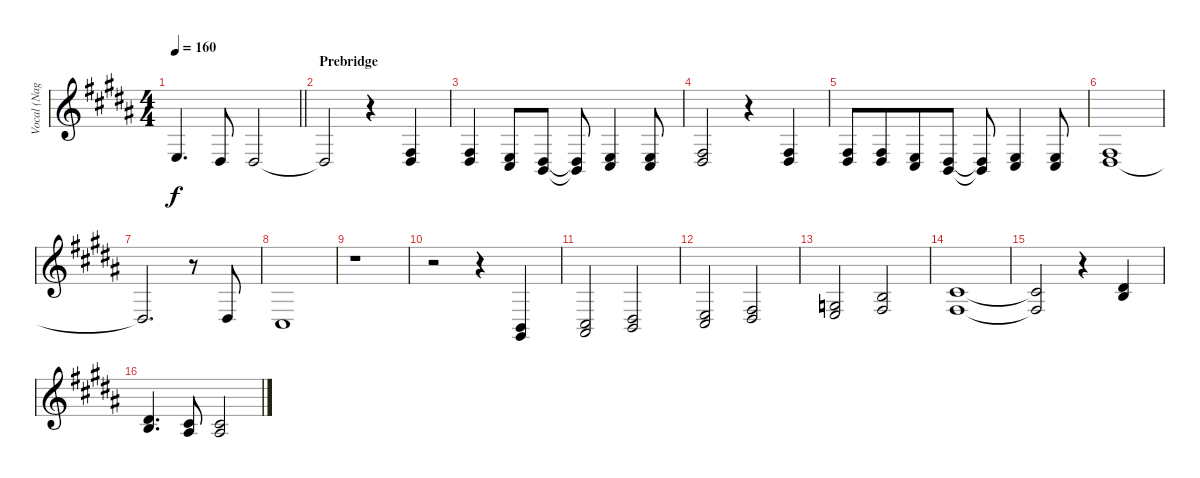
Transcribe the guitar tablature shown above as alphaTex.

\track ("Vocal (Nagi)" "Vocal (Nag") {instrument electricpiano1}
\staff {score}
\tuning (E4 B3 G3 D3 A2 E2) {hide}
\ts (4 4)
\tempo 160
\clef g2
\barLineRight lightlight
\ks b
2.4.4{d dy f} 1.4.8 1.4.2 |
\section ("" "Prebridge")
1.4{t}.2 r.4 (1.4 9.5).4 |
(1.4 9.5).4 (2.4 4.5).8 (1.4 2.5).8 (1.4{t} 2.5{t}).8 (2.4 4.5).4 (2.4 4.5).8 |
(1.4 9.5).2 r.4 (1.4 9.5).4 |
(1.4 9.5).8 (1.4 9.5).8{beam merge} (2.4 4.5).8 (1.4 2.5).8 (1.4{t} 2.5{t}).8 (2.4 4.5).4 (2.4 4.5).8 |
(1.4 9.5).1 |
1.4{t}.2{d} r.8 1.4.8 |
4.5.1 |
r.1 |
r.2 r.4 (2.5 4.6).4 |
(1.5 9.6).2 (1.4 2.5).2 |
(2.4 4.5).2 (4.4 6.5).2 |
(0.3 2.4).2 (0.2 4.4).2 |
(2.2 4.4).1 |
(2.2{t} 4.4{t}).2 r.4 (0.2 8.3).4 |
(4.2 4.3).4{d} (2.2 3.3).8 (3.3 11.4).2
